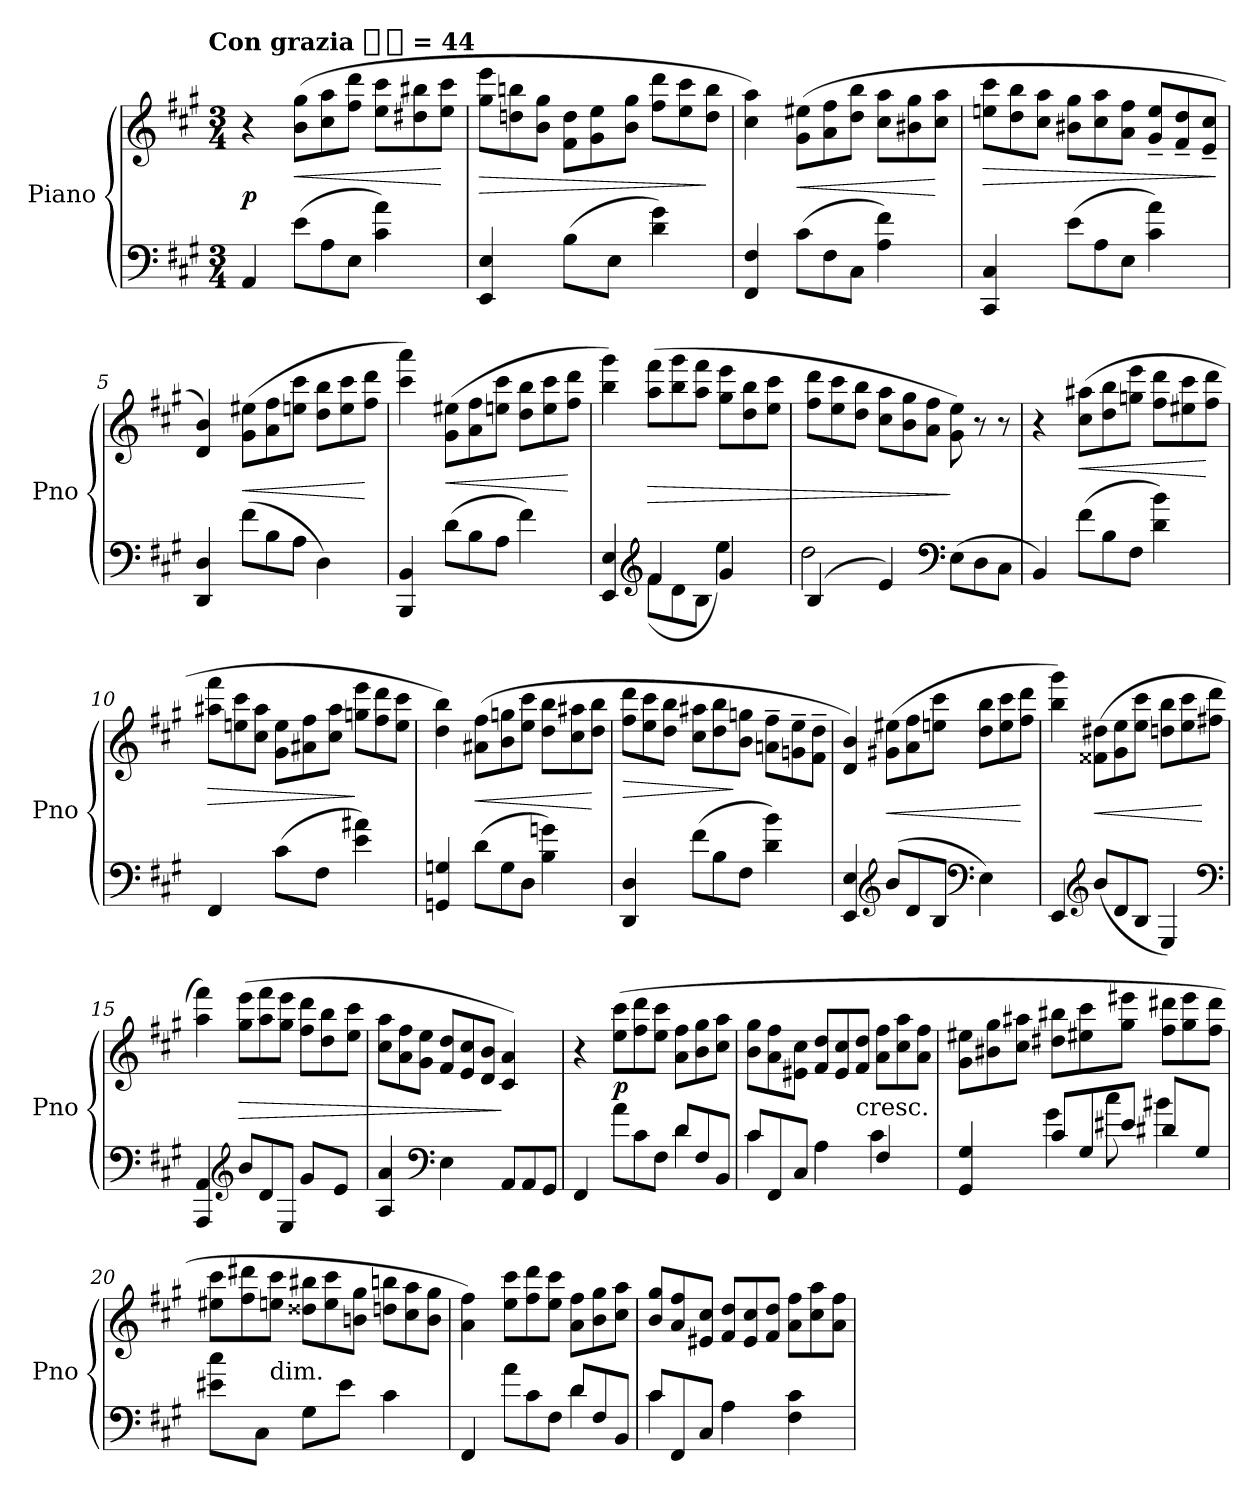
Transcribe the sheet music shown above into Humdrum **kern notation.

**kern	**kern	**dynam
*part1	*part1	*part1
*staff2	*staff1	*staff1/2
*I"Piano	*	*
*I'Pno	*	*
*clefF4	*clefG2	*
*k[f#c#g#]	*k[f#c#g#]	*
*A:	*A:	*
!!LO:TX:omd:t=Con grazia [half-dot] = 44
*M3/4	*M3/4	*
*MM132	*MM132	*
=1	=1	=1
4AA	4r	p
*Xtuplet	*Xtuplet	*
(12eL	(12b 12gg#L	<
12A	12cc# 12aa	.
12EJ	12ff# 12dddJ	.
4c# 4a)	12ee 12ccc#L	.
.	12dd#X 12bb#X	.
.	12ee 12ccc#J	[
=2	=2	=2
4EE 4E	12gg# 12eeeL	>
.	12ddn 12bbn	.
.	12b 12gg#J	.
(8BL	12f# 12ddL	.
.	12g# 12ee	.
8EJ	.	.
.	12b 12gg#J	.
4d 4g#)	12ff# 12dddL	.
.	12ee 12ccc#	.
.	12dd 12bbJ	]
=3	=3	=3
4FF# 4F#	4cc# 4aa)	.
(12c#L	(12g# 12ee#XL	<
12F#	12a 12ff#	.
12C#J	12dd 12bbJ	.
4A 4f#)	12cc# 12aaL	.
.	12b#X 12gg#	.
.	12cc# 12aaJ	[
=4	=4	=4
4CC# 4C#	12een 12ccc#L	>
.	12dd 12bb	.
.	12cc# 12aaJ	.
(12eL	12b#X 12gg#L	.
12A	12cc# 12aa	.
12EJ	12a 12ff#J	.
4c# 4a)	12g#~ 12ee~L	.
.	12f#~ 12dd~	.
.	12e~ 12cc#~J	.
.	.	]
=5	=5	=5
4DD 4D	4d 4b)	.
(12f#L	(12g# 12ee#XL	<
12B	12a 12ff#	.
12AJ	12een 12ccc#J	.
4D)	12dd 12bbL	.
.	12ee 12ccc#	.
.	12ff# 12dddJ	[
=6	=6	=6
4BBB 4BB	4ccc# 4aaa)	.
(12dL	(12g# 12ee#XL	<
12B	12a 12ff#	.
12AJ	12een 12ccc#J	.
4f#)	12dd 12bbL	.
.	12ee 12ccc#	.
.	12ff# 12dddJ	[
=7	=7	=7
*^	*	*
4EE 4E	4ryy	4bb 4ggg#)	.
*clefG2	*	*	*
4f#	(12f#L	(12aa 12fff#L	>
.	12d	12bb 12ggg#	.
.	12BJ	12aa 12fff#J	.
4g#	4ee)	12gg# 12eeeL	.
.	.	12dd 12bb	.
.	.	12ee 12ccc#J	.
=8	=8	=8	=8
(4B	2dd	12ff# 12dddL	.
.	.	12ee 12ccc#	.
.	.	12dd 12bbJ	.
4e)	.	12cc# 12aaL	.
.	.	12b 12gg#	.
.	.	12a 12ff#J	.
*clefF4	*	*	*
(12EL	4ryy	12g# 12ee)	]
12D	.	12r	.
12C#J	.	12r	.
*v	*v	*	*
=9	=9	=9
4BB)	4r	.
(12f#L	(12cc# 12aa#XL	<
12B	12dd 12bb	.
12F#J	12ggn 12eeeJ	.
4d 4b)	12ff# 12dddL	.
.	12ee#X 12ccc#	.
.	12ff# 12dddJ	[
=10	=10	=10
4FF#	12aa#X 12fff#L	>
.	12een 12ccc#	.
.	12cc# 12aa#J	.
(8c#L	12g# 12eeL	.
.	12a#X 12ff#	.
8F#J	.	.
.	12cc# 12aa#J	.
4e 4a#X)	12ggn 12eeeL	]
.	12ff# 12ddd	.
.	12ee 12ccc#J	.
=11	=11	=11
4GGn 4Gn	4dd 4bb)	.
(12dL	(12a#X 12ff#L	<
12G	12b 12ggn	.
12DJ	12ee 12ccc#J	.
4B 4gn)	12dd 12bbL	.
.	12cc# 12aa#X	.
.	12dd 12bbJ	[
=12	=12	=12
4DD 4D	12ff# 12dddL	>
.	12ee 12ccc#	.
.	12dd 12bbJ	.
(12f#L	12cc# 12aa#XL	.
12B	12dd 12bb	.
12F#J	12b 12ggnJ	]
4d 4b)	12an~ 12ff#~L	.
.	12gn~ 12ee~	.
.	12f#~ 12dd~J	.
=13	=13	=13
4EE 4E	4d 4b)	.
*clefG2	*	*
(<12bL	(12g#X 12ee#XL	<
12d	12a 12ff#	.
12BJ	12een 12ccc#J	.
*clefF4	*	*
4E)	12dd 12bbL	.
.	12ee 12ccc#	.
.	12ff# 12dddJ	[
=14	=14	=14
4EE	4bb 4ggg#)	.
*clefG2	*	*
(12bL	(12f##X 12dd#XL	<
12d	12g# 12ee	.
12BJ	12ee 12ccc#J	.
4E)	12ddn 12bbL	.
.	12ee 12ccc#	.
.	12ff#X 12dddJ	[
*clefF4	*	*
=15	=15	=15
4AAA 4AA	4aa 4fff#)	.
*clefG2	*	*
12bL	(12gg# 12eeeL	>
12d	12aa 12fff#	.
12EJ	12gg# 12eeeJ	.
8g#L	12ff# 12dddL	.
.	12dd 12bb	.
8eJ	.	.
.	12ee 12ccc#J	.
=16	=16	=16
4A 4a	12cc# 12aaL	.
.	12a 12ff#	.
.	12g# 12eeJ	.
*clefF4	*	*
4E	12f# 12ddL	.
.	12e 12cc#	.
.	12d 12bJ	.
12AAL	4c# 4a)	]
12AA	.	.
12GG#J	.	.
=17	=17	=17
*^	*	*
4FF#	4ryy	4r	.
4ryy	12aL	(12ee 12ccc#L	p
.	12c#	12ff# 12ddd	.
.	12F#J	12ee 12ccc#J	.
12dL	4d	12a 12ff#L	.
12F#	.	12b 12gg#	.
12BBJ	.	12cc# 12aaJ	.
=18	=18	=18	=18
12c#L	4c#	12b 12gg#L	.
12FF#	.	12a 12ff#	.
12C#J	.	12e#X 12cc#J	.
4A	4ryy	12f# 12ddL	.
.	.	12e# 12cc#	.
!	!	!LO:TX:c:t=cresc.	!
.	.	12f# 12ddJ	.
4F#	4c#	12a 12ff#L	.
.	.	12cc# 12aa	.
.	.	12a 12ff#J	.
=19	=19	=19	=19
4GG# 4G#	4ryy	12g# 12ee#XL	.
.	.	12b#X 12gg#	.
.	.	12cc# 12aa#XJ	.
12c#L	6g#	12dd#X 12bb#XL	.
12G#	.	12ee#X 12ccc#	.
12e#XJ	12cc#	12gg# 12eee#XJ	.
8d#XL	4b#X	12ff# 12ddd#XL	.
.	.	12gg# 12eee#	.
8G#J	.	.	.
.	.	12ff# 12ddd#J	.
*v	*v	*	*
=20	=20	=20
8e#X 8cc#L	12ee#X 12ccc#L	.
.	12ff# 12ddd#X	.
8C#J	.	.
!	!LO:TX:c:t=dim.	!
.	12een 12ccc#J	.
8G#L	12dd##X 12bb#XL	.
.	12ee 12ccc#	.
8e#J	.	.
.	12bn 12gg#J	.
4c#	12ddn 12bbnL	.
.	12cc# 12aa	.
.	12b 12gg#J	.
=21	=21	=21
*^	*	*
4FF#	4ryy	4a 4ff#)	.
4ryy	12aL	12ee 12ccc#L	.
.	12c#	12ff# 12ddd	.
.	12F#J	12ee 12ccc#J	.
12dL	4d	12a 12ff#L	.
12F#	.	12b 12gg#	.
12BBJ	.	12cc# 12aaJ	.
=22	=22	=22	=22
12c#L	4c#	12b/ 12gg#/L	.
12FF#	.	12a/ 12ff#/	.
12C#J	.	12e#X/ 12cc#/J	.
4A	2ryy	12f# 12ddL	.
.	.	12e# 12cc#	.
.	.	12f# 12ddJ	.
4F# 4c#	.	12a 12ff#L	.
.	.	12cc# 12aa	.
.	.	12a 12ff#J	.
*v	*v	*	*
=	=	=
*-	*-	*-
